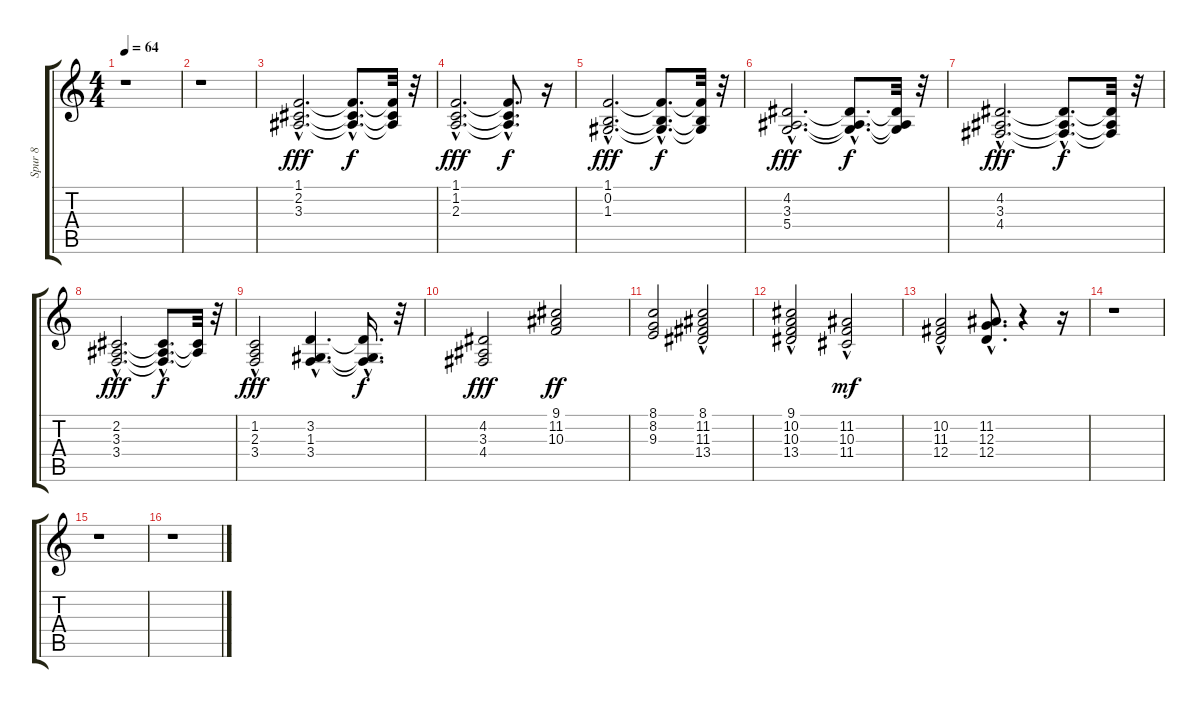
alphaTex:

\track ("Spur 8" "Spur 8") {instrument choiraahs}
\staff {score tabs}
\tuning (E4 B3 G3 D3 A2 E2) {hide}
\ts (4 4)
\tempo 64
\clef g2
\ks c
r.1{dy fff} |
r.1 |
(1.1{hac} 2.2{hac} 3.3{hac}).2{d} (1.1{hac t} 2.2{hac t} 3.3{hac t}).8{d dy f} (1.1{t} 2.2{t} 3.3{t}).32 r.32 |
(1.1{hac} 1.2{hac} 2.3{hac}).2{d dy fff} (1.1{hac t} 1.2{hac t} 2.3{hac t}).8{d dy f} r.16 |
(1.1{hac} 0.2{hac} 1.3{hac}).2{d dy fff} (1.1{hac t} 0.2{hac t} 1.3{hac t}).8{d dy f} (1.1{t} 0.2{t} 1.3{t}).32 r.32 |
(4.2{hac} 3.3{hac} 5.4{hac}).2{d dy fff} (4.2{hac t} 3.3{hac t} 5.4{hac t}).8{d dy f} (4.2{t} 3.3{t} 5.4{t}).32 r.32 |
(4.2{hac} 3.3{hac} 4.4{hac}).2{d dy fff} (4.2{hac t} 3.3{hac t} 4.4{hac t}).8{d dy f} (4.2{t} 3.3{t} 4.4{t}).32 r.32 |
(2.2{hac} 3.3{hac} 3.4{hac}).2{d dy fff} (2.2{hac t} 3.3{hac t} 3.4{hac t}).8{d dy f} (2.2{t} 3.3{t}).32 r.32 |
(1.2 2.3{hac} 3.4{hac}).2{dy fff} (3.2{hac} 1.3{hac} 3.4{hac}).4{d} (3.2{hac t} 1.3{hac t} 3.4{t}).16{d dy f} r.32 |
(4.2 3.3 4.4).2{dy fff} (9.1 11.2 10.3).2{dy ff} |
(8.1 8.2 9.3).2 (8.1 11.2{hac} 11.3{hac} 13.4{hac}).2 |
(9.1 10.2 10.3{hac} 13.4{hac}).2 (11.2 10.3{hac} 11.4{hac}).2{dy mf} |
(10.2 11.3{hac} 12.4{hac}).2 (11.2{hac} 12.3{hac} 12.4{hac}).8{d} r.4 r.16 |
r.1 |
r.1 |
r.1
